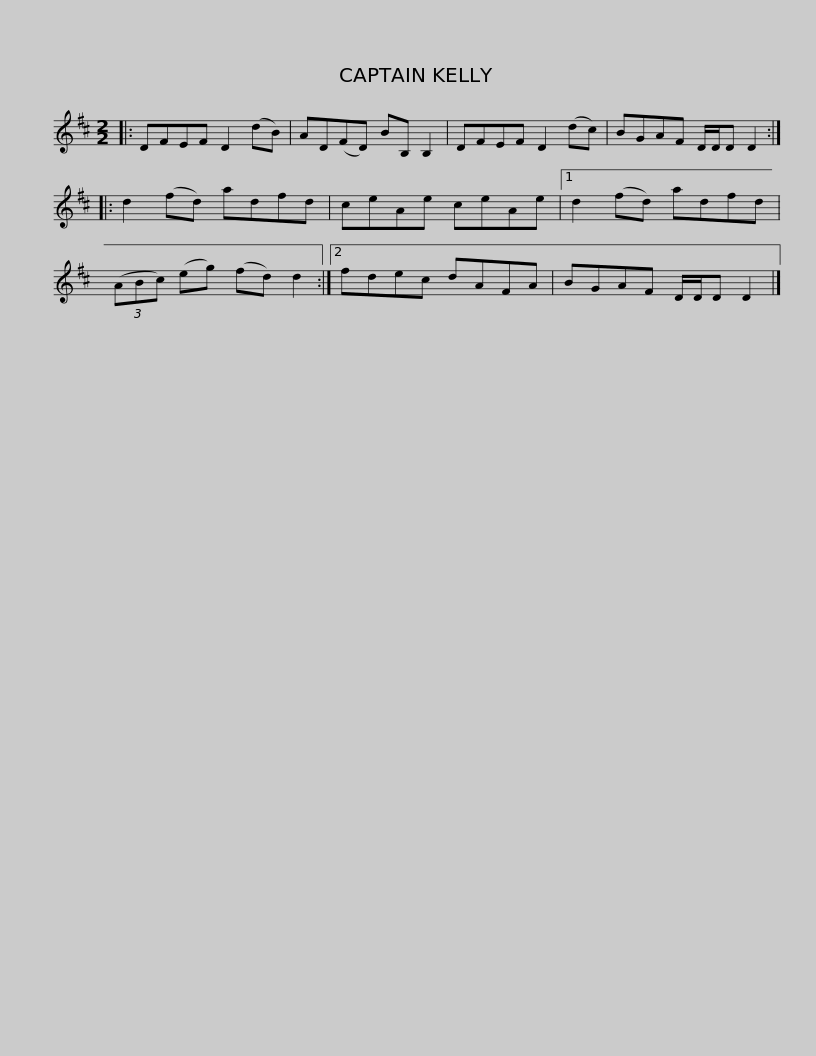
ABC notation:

X:1
L:1/8
M:2/2
I:linebreak $
K:D
V:1 treble
V:1
|: DFEF D2 (dB) | AD(FD) BB, B,2 | DFEF D2 (dc) | BGAF D/D/D D2 :: d2 (fd) adfd |$ %5
 ceAe ceAe |1 d2 (fd) adfd | (3(ABc) (eg) (fd) d2 :|2 fdec dAFA | BGAF D/D/D D2 |] %10
